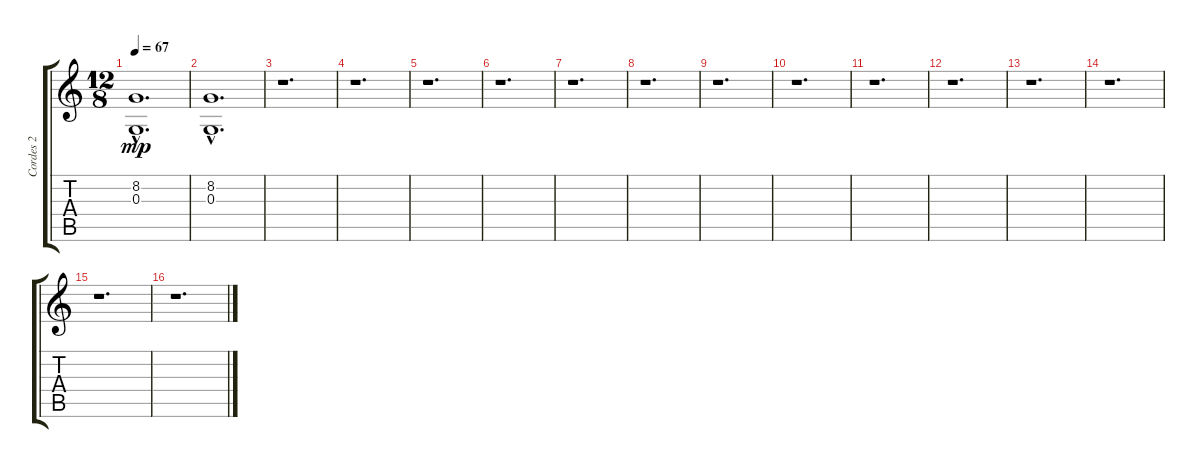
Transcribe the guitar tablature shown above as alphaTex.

\track ("Cordes 2" "Cordes 2") {instrument stringensemble1}
\staff {score tabs}
\tuning (E4 B3 G3 D3 A2 E2) {hide}
\ts (12 8)
\tempo 67
\clef g2
\ks c
(8.2{hac} 0.3{hac}).1{d dy mp} |
(8.2{hac} 0.3{hac}).1{d} |
r.1{d} |
r.1{d} |
r.1{d} |
r.1{d} |
r.1{d} |
r.1{d} |
r.1{d} |
r.1{d} |
r.1{d} |
r.1{d} |
r.1{d} |
r.1{d} |
r.1{d} |
r.1{d}
